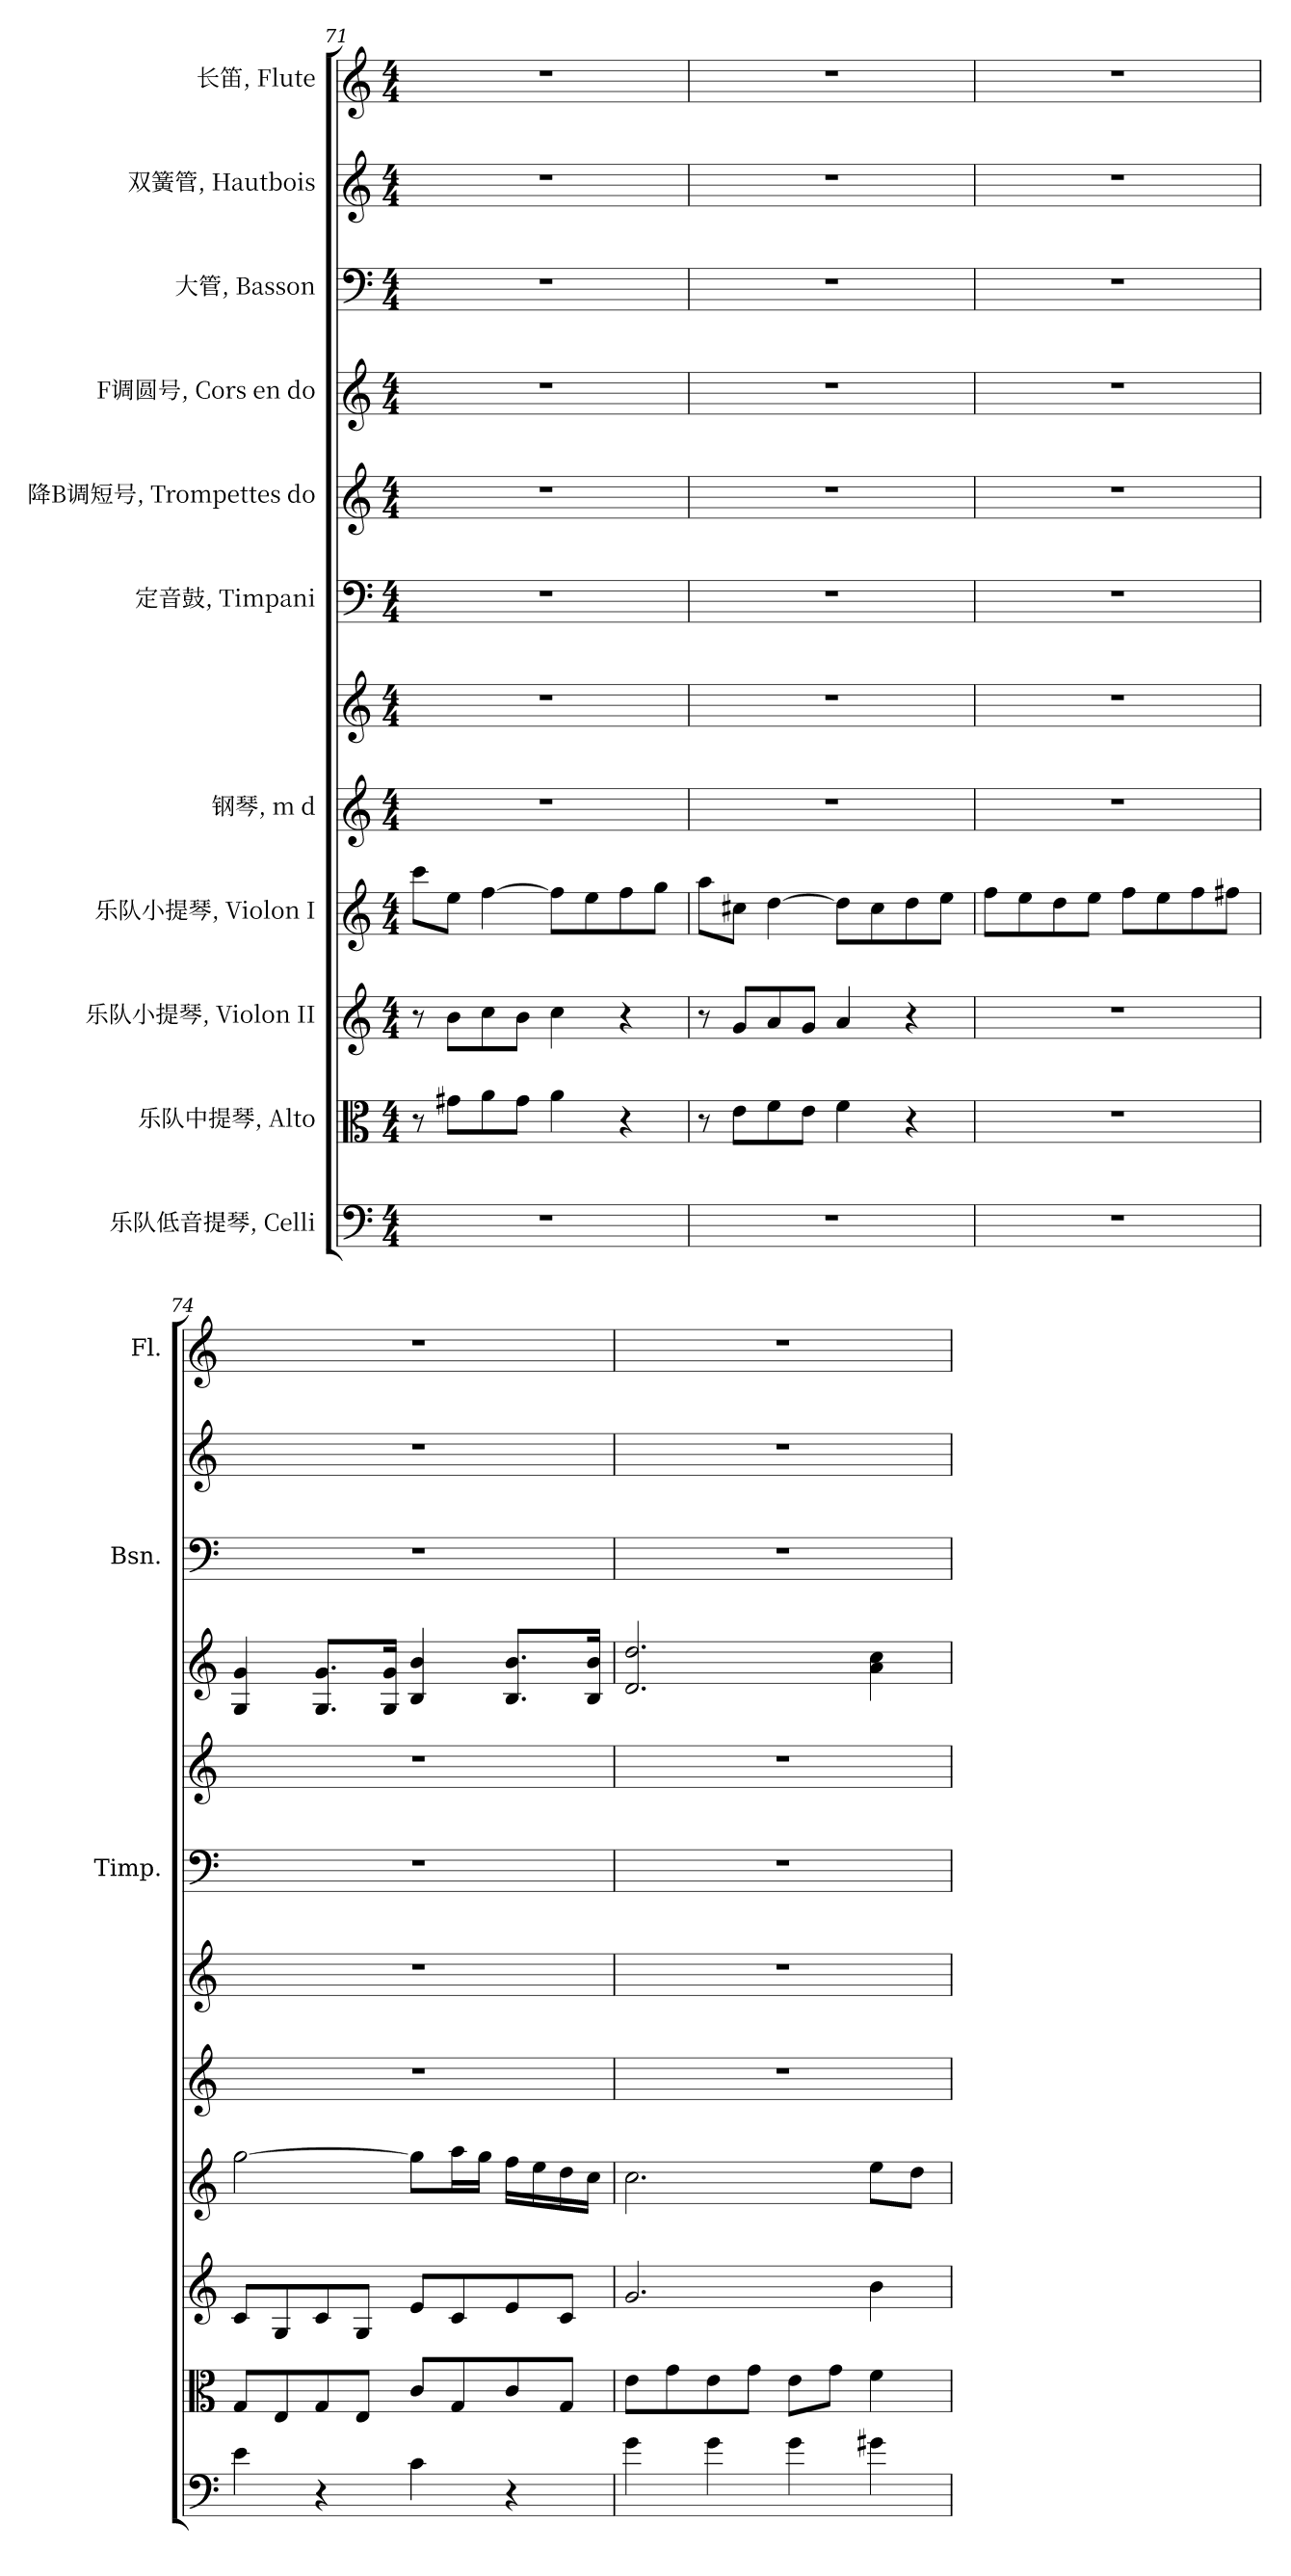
**kern	**kern	**kern	**kern	**kern	**kern	**kern	**kern	**kern	**kern	**kern	**kern
*part11	*part10	*part9	*part8	*part7	*part7	*part6	*part5	*part4	*part3	*part2	*part1
*staff12	*staff11	*staff10	*staff9	*staff8	*staff7	*staff6	*staff5	*staff4	*staff3	*staff2	*staff1
*I"乐队低音提琴, Celli	*I"乐队中提琴, Alto	*I"乐队小提琴, Violon II	*I"乐队小提琴, Violon I	*I"钢琴, m d	*	*I"定音鼓, Timpani	*I"降B调短号, Trompettes do	*I"F调圆号, Cors en do	*I"大管, Basson	*I"双簧管, Hautbois	*I"长笛, Flute
*	*	*	*	*	*	*I'Timp.	*	*	*I'Bsn.	*	*I'Fl.
*clefF4	*clefC3	*clefG2	*clefG2	*clefG2	*clefG2	*clefF4	*clefG2	*clefG2	*clefF4	*clefG2	*clefG2
*ITrd7c12	*	*	*	*	*	*	*ITrd1c2	*ITrd4c7	*	*	*
*k[]	*k[]	*k[]	*k[]	*k[]	*k[]	*k[]	*k[b-e-]	*k[b-]	*k[]	*k[]	*k[]
*M4/4	*M4/4	*M4/4	*M4/4	*M4/4	*M4/4	*M4/4	*M4/4	*M4/4	*M4/4	*M4/4	*M4/4
=71	=71	=71	=71	=71	=71	=71	=71	=71	=71	=71	=71
1r	8r	8r	8ccc\L	1r	1r	1r	1r	1r	1r	1r	1r
.	8g#X\L	8b\L	8ee\J	.	.	.	.	.	.	.	.
.	8a\	8cc\	[4ff\	.	.	.	.	.	.	.	.
.	8g#\J	8b\J	.	.	.	.	.	.	.	.	.
.	4a\	4cc\	8ff\L]	.	.	.	.	.	.	.	.
.	.	.	8ee\	.	.	.	.	.	.	.	.
.	4r	4r	8ff\	.	.	.	.	.	.	.	.
.	.	.	8gg\J	.	.	.	.	.	.	.	.
=72	=72	=72	=72	=72	=72	=72	=72	=72	=72	=72	=72
1r	8r	8r	8aa\L	1r	1r	1r	1r	1r	1r	1r	1r
.	8e\L	8g/L	8cc#X\J	.	.	.	.	.	.	.	.
.	8f\	8a/	[4dd\	.	.	.	.	.	.	.	.
.	8e\J	8g/J	.	.	.	.	.	.	.	.	.
.	4f\	4a/	8dd\L]	.	.	.	.	.	.	.	.
.	.	.	8cc#\	.	.	.	.	.	.	.	.
.	4r	4r	8dd\	.	.	.	.	.	.	.	.
.	.	.	8ee\J	.	.	.	.	.	.	.	.
!!LO:PB:g=z
=73	=73	=73	=73	=73	=73	=73	=73	=73	=73	=73	=73
1r	1r	1r	8ff\L	1r	1r	1r	1r	1r	1r	1r	1r
.	.	.	8ee\	.	.	.	.	.	.	.	.
.	.	.	8dd\	.	.	.	.	.	.	.	.
.	.	.	8ee\J	.	.	.	.	.	.	.	.
.	.	.	8ff\L	.	.	.	.	.	.	.	.
.	.	.	8ee\	.	.	.	.	.	.	.	.
.	.	.	8ff\	.	.	.	.	.	.	.	.
.	.	.	8ff#X\J	.	.	.	.	.	.	.	.
=74	=74	=74	=74	=74	=74	=74	=74	=74	=74	=74	=74
4E\	8G/L	8c/L	[2gg\	1r	1r	1r	1r	4C/ 4c/	1r	1r	1r
.	8E/	8G/	.	.	.	.	.	.	.	.	.
4r	8G/	8c/	.	.	.	.	.	8.C/ 8.c/L	.	.	.
.	8E/J	8G/J	.	.	.	.	.	.	.	.	.
.	.	.	.	.	.	.	.	16C/ 16c/Jk	.	.	.
4C\	8c/L	8e/L	8gg\L]	.	.	.	.	4E/ 4e/	.	.	.
.	8G/	8c/	16aa\L	.	.	.	.	.	.	.	.
.	.	.	16gg\JJ	.	.	.	.	.	.	.	.
4r	8c/	8e/	16ff\LL	.	.	.	.	8.E/ 8.e/L	.	.	.
.	.	.	16ee\	.	.	.	.	.	.	.	.
.	8G/J	8c/J	16dd\	.	.	.	.	.	.	.	.
.	.	.	16cc\JJ	.	.	.	.	16E/ 16e/Jk	.	.	.
=75	=75	=75	=75	=75	=75	=75	=75	=75	=75	=75	=75
4G\	8e\L	2.g/	2.cc\	1r	1r	1r	1r	2.G/ 2.g/	1r	1r	1r
.	8g\	.	.	.	.	.	.	.	.	.	.
4G\	8e\	.	.	.	.	.	.	.	.	.	.
.	8g\J	.	.	.	.	.	.	.	.	.	.
4G\	8e\L	.	.	.	.	.	.	.	.	.	.
.	8g\J	.	.	.	.	.	.	.	.	.	.
4G#X\	4f\	4b\	8ee\L	.	.	.	.	4d\ 4f\	.	.	.
.	.	.	8dd\J	.	.	.	.	.	.	.	.
=	=	=	=	=	=	=	=	=	=	=	=
*-	*-	*-	*-	*-	*-	*-	*-	*-	*-	*-	*-
